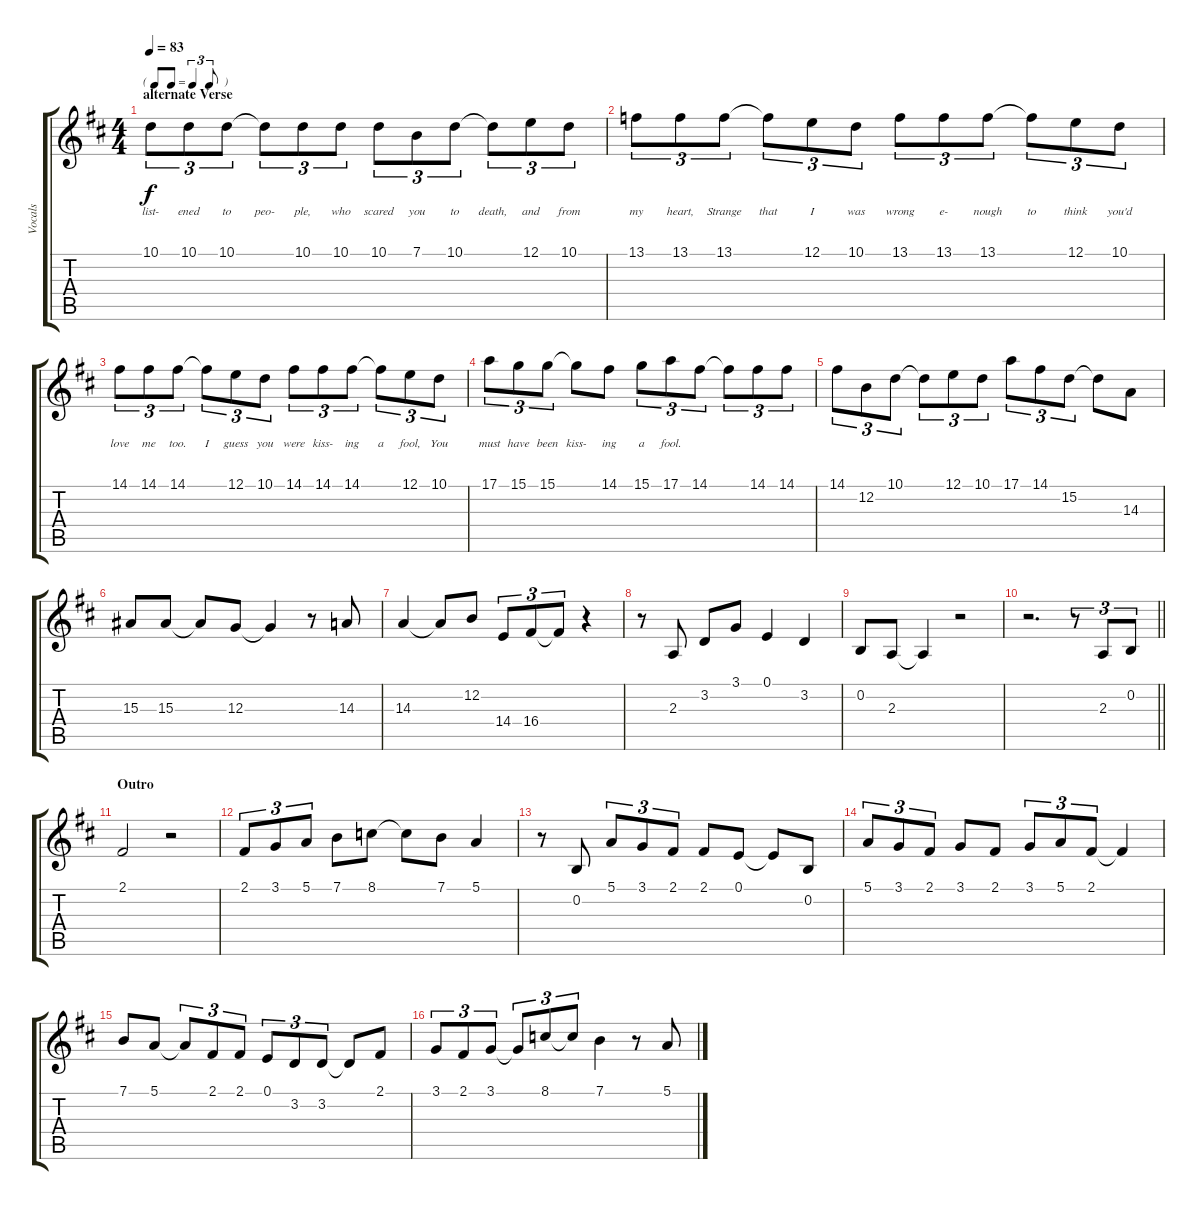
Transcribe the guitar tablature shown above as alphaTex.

\track ("Vocals" "Vocals") {instrument vibraphone}
\staff {score tabs}
\tuning (E4 B3 G3 D3 A2 E2) {hide}
\ts (4 4)
\tf triplet8th
\section ("" "alternate Verse")
\tempo 83
\clef g2
\ks d
10.1.8{tu (3 2) lyrics (0 "list-") lyrics (1 "") lyrics (2 "") lyrics (3 "") lyrics (4 "") dy f} 10.1.8{tu (3 2) lyrics (0 "ened") lyrics (1 "") lyrics (2 "") lyrics (3 "") lyrics (4 "")} 10.1.8{tu (3 2) lyrics (0 "to") lyrics (1 "") lyrics (2 "") lyrics (3 "") lyrics (4 "")} 10.1{t}.8{tu (3 2) lyrics (0 "peo-") lyrics (1 "") lyrics (2 "") lyrics (3 "") lyrics (4 "")} 10.1.8{tu (3 2) lyrics (0 "ple,") lyrics (1 "") lyrics (2 "") lyrics (3 "") lyrics (4 "")} 10.1.8{tu (3 2) lyrics (0 "who") lyrics (1 "") lyrics (2 "") lyrics (3 "") lyrics (4 "")} 10.1.8{tu (3 2) lyrics (0 "scared") lyrics (1 "") lyrics (2 "") lyrics (3 "") lyrics (4 "")} 7.1.8{tu (3 2) lyrics (0 "you") lyrics (1 "") lyrics (2 "") lyrics (3 "") lyrics (4 "")} 10.1.8{tu (3 2) lyrics (0 "to") lyrics (1 "") lyrics (2 "") lyrics (3 "") lyrics (4 "")} 10.1{t}.8{tu (3 2) lyrics (0 "death,") lyrics (1 "") lyrics (2 "") lyrics (3 "") lyrics (4 "")} 12.1.8{tu (3 2) lyrics (0 "and") lyrics (1 "") lyrics (2 "") lyrics (3 "") lyrics (4 "")} 10.1.8{tu (3 2) lyrics (0 "from") lyrics (1 "") lyrics (2 "") lyrics (3 "") lyrics (4 "")} |
13.1.8{tu (3 2) lyrics (0 "my") lyrics (1 "") lyrics (2 "") lyrics (3 "") lyrics (4 "")} 13.1.8{tu (3 2) lyrics (0 "heart,") lyrics (1 "") lyrics (2 "") lyrics (3 "") lyrics (4 "")} 13.1.8{tu (3 2) lyrics (0 "Strange") lyrics (1 "") lyrics (2 "") lyrics (3 "") lyrics (4 "")} 13.1{t}.8{tu (3 2) lyrics (0 "that") lyrics (1 "") lyrics (2 "") lyrics (3 "") lyrics (4 "")} 12.1.8{tu (3 2) lyrics (0 "I") lyrics (1 "") lyrics (2 "") lyrics (3 "") lyrics (4 "")} 10.1.8{tu (3 2) lyrics (0 "was") lyrics (1 "") lyrics (2 "") lyrics (3 "") lyrics (4 "")} 13.1.8{tu (3 2) lyrics (0 "wrong") lyrics (1 "") lyrics (2 "") lyrics (3 "") lyrics (4 "")} 13.1.8{tu (3 2) lyrics (0 "e-") lyrics (1 "") lyrics (2 "") lyrics (3 "") lyrics (4 "")} 13.1.8{tu (3 2) lyrics (0 "nough") lyrics (1 "") lyrics (2 "") lyrics (3 "") lyrics (4 "")} 13.1{t}.8{tu (3 2) lyrics (0 "to") lyrics (1 "") lyrics (2 "") lyrics (3 "") lyrics (4 "")} 12.1.8{tu (3 2) lyrics (0 "think") lyrics (1 "") lyrics (2 "") lyrics (3 "") lyrics (4 "")} 10.1.8{tu (3 2) lyrics (0 "you'd") lyrics (1 "") lyrics (2 "") lyrics (3 "") lyrics (4 "")} |
14.1.8{tu (3 2) lyrics (0 "love") lyrics (1 "") lyrics (2 "") lyrics (3 "") lyrics (4 "")} 14.1.8{tu (3 2) lyrics (0 "me") lyrics (1 "") lyrics (2 "") lyrics (3 "") lyrics (4 "")} 14.1.8{tu (3 2) lyrics (0 "too.") lyrics (1 "") lyrics (2 "") lyrics (3 "") lyrics (4 "")} 14.1{t}.8{tu (3 2) lyrics (0 "I") lyrics (1 "") lyrics (2 "") lyrics (3 "") lyrics (4 "")} 12.1.8{tu (3 2) lyrics (0 "guess") lyrics (1 "") lyrics (2 "") lyrics (3 "") lyrics (4 "")} 10.1.8{tu (3 2) lyrics (0 "you") lyrics (1 "") lyrics (2 "") lyrics (3 "") lyrics (4 "")} 14.1.8{tu (3 2) lyrics (0 "were") lyrics (1 "") lyrics (2 "") lyrics (3 "") lyrics (4 "")} 14.1.8{tu (3 2) lyrics (0 "kiss-") lyrics (1 "") lyrics (2 "") lyrics (3 "") lyrics (4 "")} 14.1.8{tu (3 2) lyrics (0 "ing") lyrics (1 "") lyrics (2 "") lyrics (3 "") lyrics (4 "")} 14.1{t}.8{tu (3 2) lyrics (0 "a") lyrics (1 "") lyrics (2 "") lyrics (3 "") lyrics (4 "")} 12.1.8{tu (3 2) lyrics (0 "fool,") lyrics (1 "") lyrics (2 "") lyrics (3 "") lyrics (4 "")} 10.1.8{tu (3 2) lyrics (0 "You") lyrics (1 "") lyrics (2 "") lyrics (3 "") lyrics (4 "")} |
17.1.8{tu (3 2) lyrics (0 "must") lyrics (1 "") lyrics (2 "") lyrics (3 "") lyrics (4 "")} 15.1.8{tu (3 2) lyrics (0 "have") lyrics (1 "") lyrics (2 "") lyrics (3 "") lyrics (4 "")} 15.1.8{tu (3 2) lyrics (0 "been") lyrics (1 "") lyrics (2 "") lyrics (3 "") lyrics (4 "")} 15.1{t}.8{lyrics (0 "kiss-") lyrics (1 "") lyrics (2 "") lyrics (3 "") lyrics (4 "")} 14.1.8{lyrics (0 "ing") lyrics (1 "") lyrics (2 "") lyrics (3 "") lyrics (4 "")} 15.1.8{tu (3 2) lyrics (0 "a") lyrics (1 "") lyrics (2 "") lyrics (3 "") lyrics (4 "")} 17.1.8{tu (3 2) lyrics (0 "fool.") lyrics (1 "") lyrics (2 "") lyrics (3 "") lyrics (4 "")} 14.1.8{tu (3 2)} 14.1{t}.8{tu (3 2)} 14.1.8{tu (3 2)} 14.1.8{tu (3 2)} |
14.1.8{tu (3 2)} 12.2.8{tu (3 2)} 10.1.8{tu (3 2)} 10.1{t}.8{tu (3 2)} 12.1.8{tu (3 2)} 10.1.8{tu (3 2)} 17.1.8{tu (3 2)} 14.1.8{tu (3 2)} 15.2.8{tu (3 2)} 15.2{t}.8 14.3.8 |
15.3.8 15.3.8 15.3{t}.8 12.3.8 12.3{t}.4 r.8 14.3.8 |
14.3.4 14.3{t}.8 12.2.8 14.4.8{tu (3 2)} 16.4.8{tu (3 2)} 16.4{t}.8{tu (3 2)} r.4 |
r.8 2.3.8 3.2.8 3.1.8 0.1.4 3.2.4 |
0.2.8 2.3.8 2.3{t}.4 r.2 |
\barLineRight lightlight
r.2{d} r.8{tu (3 2)} 2.3.8{tu (3 2)} 0.2.8{tu (3 2)} |
\section ("" "Outro")
2.1.2 r.2 |
2.1.8{tu (3 2)} 3.1.8{tu (3 2)} 5.1.8{tu (3 2)} 7.1.8 8.1.8 8.1{t}.8 7.1.8 5.1.4 |
r.8 0.2.8 5.1.8{tu (3 2)} 3.1.8{tu (3 2)} 2.1.8{tu (3 2)} 2.1.8 0.1.8 0.1{t}.8 0.2.8 |
5.1.8{tu (3 2)} 3.1.8{tu (3 2)} 2.1.8{tu (3 2)} 3.1.8 2.1.8 3.1.8{tu (3 2)} 5.1.8{tu (3 2)} 2.1.8{tu (3 2)} 2.1{t}.4 |
7.1.8 5.1.8 5.1{t}.8{tu (3 2)} 2.1.8{tu (3 2)} 2.1.8{tu (3 2)} 0.1.8{tu (3 2)} 3.2.8{tu (3 2)} 3.2.8{tu (3 2)} 3.2{t}.8 2.1.8 |
3.1.8{tu (3 2)} 2.1.8{tu (3 2)} 3.1.8{tu (3 2)} 3.1{t}.8{tu (3 2)} 8.1.8{tu (3 2)} 8.1{t}.8{tu (3 2)} 7.1.4 r.8 5.1.8
